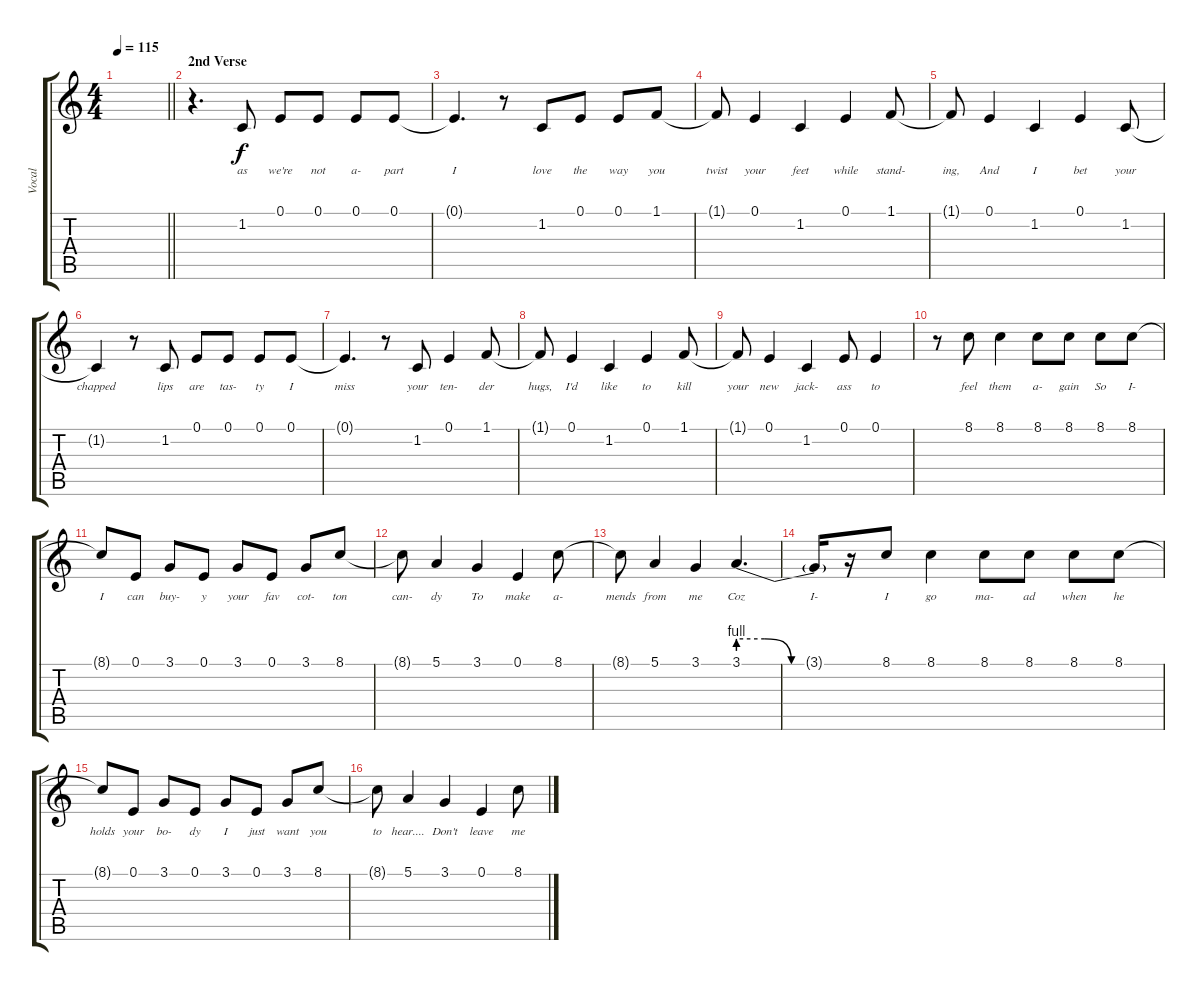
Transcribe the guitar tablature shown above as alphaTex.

\track ("Vocal" "Vocal") {instrument oboe}
\staff {score tabs}
\tuning (E4 B3 G3 D3 A2 E2) {hide}
\ts (4 4)
\tempo 115
\clef g2
\barLineRight lightlight
\ks c
|
\section ("" "2nd Verse")
r.4{d} 1.2.8{lyrics (0 "as") lyrics (1 "") lyrics (2 "") lyrics (3 "") lyrics (4 "")} 0.1.8{lyrics (0 "we're") lyrics (1 "") lyrics (2 "") lyrics (3 "") lyrics (4 "")} 0.1.8{lyrics (0 "not") lyrics (1 "") lyrics (2 "") lyrics (3 "") lyrics (4 "")} 0.1.8{lyrics (0 "a-") lyrics (1 "") lyrics (2 "") lyrics (3 "") lyrics (4 "")} 0.1.8{lyrics (0 "part") lyrics (1 "") lyrics (2 "") lyrics (3 "") lyrics (4 "")} |
0.1{t}.4{d lyrics (0 "I") lyrics (1 "") lyrics (2 "") lyrics (3 "") lyrics (4 "")} r.8 1.2.8{lyrics (0 "love") lyrics (1 "") lyrics (2 "") lyrics (3 "") lyrics (4 "")} 0.1.8{lyrics (0 "the") lyrics (1 "") lyrics (2 "") lyrics (3 "") lyrics (4 "")} 0.1.8{lyrics (0 "way") lyrics (1 "") lyrics (2 "") lyrics (3 "") lyrics (4 "")} 1.1.8{lyrics (0 "you") lyrics (1 "") lyrics (2 "") lyrics (3 "") lyrics (4 "")} |
1.1{t}.8{lyrics (0 "twist") lyrics (1 "") lyrics (2 "") lyrics (3 "") lyrics (4 "")} 0.1.4{lyrics (0 "your") lyrics (1 "") lyrics (2 "") lyrics (3 "") lyrics (4 "")} 1.2.4{lyrics (0 "feet") lyrics (1 "") lyrics (2 "") lyrics (3 "") lyrics (4 "")} 0.1.4{lyrics (0 "while") lyrics (1 "") lyrics (2 "") lyrics (3 "") lyrics (4 "")} 1.1.8{lyrics (0 "stand-") lyrics (1 "") lyrics (2 "") lyrics (3 "") lyrics (4 "")} |
1.1{t}.8{lyrics (0 "ing,") lyrics (1 "") lyrics (2 "") lyrics (3 "") lyrics (4 "")} 0.1.4{lyrics (0 "And") lyrics (1 "") lyrics (2 "") lyrics (3 "") lyrics (4 "")} 1.2.4{lyrics (0 "I") lyrics (1 "") lyrics (2 "") lyrics (3 "") lyrics (4 "")} 0.1.4{lyrics (0 "bet") lyrics (1 "") lyrics (2 "") lyrics (3 "") lyrics (4 "")} 1.2.8{lyrics (0 "your") lyrics (1 "") lyrics (2 "") lyrics (3 "") lyrics (4 "")} |
1.2{t}.4{lyrics (0 "chapped") lyrics (1 "") lyrics (2 "") lyrics (3 "") lyrics (4 "")} r.8 1.2.8{lyrics (0 "lips") lyrics (1 "") lyrics (2 "") lyrics (3 "") lyrics (4 "")} 0.1.8{lyrics (0 "are") lyrics (1 "") lyrics (2 "") lyrics (3 "") lyrics (4 "")} 0.1.8{lyrics (0 "tas-") lyrics (1 "") lyrics (2 "") lyrics (3 "") lyrics (4 "")} 0.1.8{lyrics (0 "ty") lyrics (1 "") lyrics (2 "") lyrics (3 "") lyrics (4 "")} 0.1.8{lyrics (0 "I") lyrics (1 "") lyrics (2 "") lyrics (3 "") lyrics (4 "")} |
0.1{t}.4{d lyrics (0 "miss") lyrics (1 "") lyrics (2 "") lyrics (3 "") lyrics (4 "")} r.8 1.2.8{lyrics (0 "your") lyrics (1 "") lyrics (2 "") lyrics (3 "") lyrics (4 "")} 0.1.4{lyrics (0 "ten-") lyrics (1 "") lyrics (2 "") lyrics (3 "") lyrics (4 "")} 1.1.8{lyrics (0 "der") lyrics (1 "") lyrics (2 "") lyrics (3 "") lyrics (4 "")} |
1.1{t}.8{lyrics (0 "hugs,") lyrics (1 "") lyrics (2 "") lyrics (3 "") lyrics (4 "")} 0.1.4{lyrics (0 "I'd") lyrics (1 "") lyrics (2 "") lyrics (3 "") lyrics (4 "")} 1.2.4{lyrics (0 "like") lyrics (1 "") lyrics (2 "") lyrics (3 "") lyrics (4 "")} 0.1.4{lyrics (0 "to") lyrics (1 "") lyrics (2 "") lyrics (3 "") lyrics (4 "")} 1.1.8{lyrics (0 "kill") lyrics (1 "") lyrics (2 "") lyrics (3 "") lyrics (4 "")} |
1.1{t}.8{lyrics (0 "your") lyrics (1 "") lyrics (2 "") lyrics (3 "") lyrics (4 "")} 0.1.4{lyrics (0 "new") lyrics (1 "") lyrics (2 "") lyrics (3 "") lyrics (4 "")} 1.2.4{lyrics (0 "jack-") lyrics (1 "") lyrics (2 "") lyrics (3 "") lyrics (4 "")} 0.1.8{lyrics (0 "ass") lyrics (1 "") lyrics (2 "") lyrics (3 "") lyrics (4 "")} 0.1.4{lyrics (0 "to") lyrics (1 "") lyrics (2 "") lyrics (3 "") lyrics (4 "")} |
r.8 8.1.8{lyrics (0 "feel") lyrics (1 "") lyrics (2 "") lyrics (3 "") lyrics (4 "")} 8.1.4{lyrics (0 "them") lyrics (1 "") lyrics (2 "") lyrics (3 "") lyrics (4 "")} 8.1.8{lyrics (0 "a-") lyrics (1 "") lyrics (2 "") lyrics (3 "") lyrics (4 "")} 8.1.8{lyrics (0 "gain") lyrics (1 "") lyrics (2 "") lyrics (3 "") lyrics (4 "")} 8.1.8{lyrics (0 "So") lyrics (1 "") lyrics (2 "") lyrics (3 "") lyrics (4 "")} 8.1.8{lyrics (0 "I-") lyrics (1 "") lyrics (2 "") lyrics (3 "") lyrics (4 "")} |
8.1{t}.8{lyrics (0 "I") lyrics (1 "") lyrics (2 "") lyrics (3 "") lyrics (4 "")} 0.1.8{lyrics (0 "can") lyrics (1 "") lyrics (2 "") lyrics (3 "") lyrics (4 "")} 3.1.8{lyrics (0 "buy-") lyrics (1 "") lyrics (2 "") lyrics (3 "") lyrics (4 "")} 0.1.8{lyrics (0 "y") lyrics (1 "") lyrics (2 "") lyrics (3 "") lyrics (4 "")} 3.1.8{lyrics (0 "your") lyrics (1 "") lyrics (2 "") lyrics (3 "") lyrics (4 "")} 0.1.8{lyrics (0 "fav") lyrics (1 "") lyrics (2 "") lyrics (3 "") lyrics (4 "")} 3.1.8{lyrics (0 "cot-") lyrics (1 "") lyrics (2 "") lyrics (3 "") lyrics (4 "")} 8.1.8{lyrics (0 "ton") lyrics (1 "") lyrics (2 "") lyrics (3 "") lyrics (4 "")} |
8.1{t}.8{lyrics (0 "can-") lyrics (1 "") lyrics (2 "") lyrics (3 "") lyrics (4 "")} 5.1.4{lyrics (0 "dy") lyrics (1 "") lyrics (2 "") lyrics (3 "") lyrics (4 "")} 3.1.4{lyrics (0 "To") lyrics (1 "") lyrics (2 "") lyrics (3 "") lyrics (4 "")} 0.1.4{lyrics (0 "make") lyrics (1 "") lyrics (2 "") lyrics (3 "") lyrics (4 "")} 8.1.8{lyrics (0 "a-") lyrics (1 "") lyrics (2 "") lyrics (3 "") lyrics (4 "")} |
8.1{t}.8{lyrics (0 "mends") lyrics (1 "") lyrics (2 "") lyrics (3 "") lyrics (4 "")} 5.1.4{lyrics (0 "from") lyrics (1 "") lyrics (2 "") lyrics (3 "") lyrics (4 "")} 3.1.4{lyrics (0 "me") lyrics (1 "") lyrics (2 "") lyrics (3 "") lyrics (4 "")} 3.1{be (custom 0 4 15 4 30 0 60 0)}.4{d lyrics (0 "Coz") lyrics (1 "") lyrics (2 "") lyrics (3 "") lyrics (4 "")} |
3.1{t}.16{lyrics (0 "I-") lyrics (1 "") lyrics (2 "") lyrics (3 "") lyrics (4 "")} r.16 8.1.8{lyrics (0 "I") lyrics (1 "") lyrics (2 "") lyrics (3 "") lyrics (4 "")} 8.1.4{lyrics (0 "go") lyrics (1 "") lyrics (2 "") lyrics (3 "") lyrics (4 "")} 8.1.8{lyrics (0 "ma-") lyrics (1 "") lyrics (2 "") lyrics (3 "") lyrics (4 "")} 8.1.8{lyrics (0 "ad") lyrics (1 "") lyrics (2 "") lyrics (3 "") lyrics (4 "")} 8.1.8{lyrics (0 "when") lyrics (1 "") lyrics (2 "") lyrics (3 "") lyrics (4 "")} 8.1.8{lyrics (0 "he") lyrics (1 "") lyrics (2 "") lyrics (3 "") lyrics (4 "")} |
8.1{t}.8{lyrics (0 "holds") lyrics (1 "") lyrics (2 "") lyrics (3 "") lyrics (4 "")} 0.1.8{lyrics (0 "your") lyrics (1 "") lyrics (2 "") lyrics (3 "") lyrics (4 "")} 3.1.8{lyrics (0 "bo-") lyrics (1 "") lyrics (2 "") lyrics (3 "") lyrics (4 "")} 0.1.8{lyrics (0 "dy") lyrics (1 "") lyrics (2 "") lyrics (3 "") lyrics (4 "")} 3.1.8{lyrics (0 "I") lyrics (1 "") lyrics (2 "") lyrics (3 "") lyrics (4 "")} 0.1.8{lyrics (0 "just") lyrics (1 "") lyrics (2 "") lyrics (3 "") lyrics (4 "")} 3.1.8{lyrics (0 "want") lyrics (1 "") lyrics (2 "") lyrics (3 "") lyrics (4 "")} 8.1.8{lyrics (0 "you") lyrics (1 "") lyrics (2 "") lyrics (3 "") lyrics (4 "")} |
8.1{t}.8{lyrics (0 "to") lyrics (1 "") lyrics (2 "") lyrics (3 "") lyrics (4 "")} 5.1.4{lyrics (0 "hear....") lyrics (1 "") lyrics (2 "") lyrics (3 "") lyrics (4 "")} 3.1.4{lyrics (0 "Don't") lyrics (1 "") lyrics (2 "") lyrics (3 "") lyrics (4 "")} 0.1.4{lyrics (0 "leave") lyrics (1 "") lyrics (2 "") lyrics (3 "") lyrics (4 "")} 8.1.8{lyrics (0 "me") lyrics (1 "") lyrics (2 "") lyrics (3 "") lyrics (4 "")}
